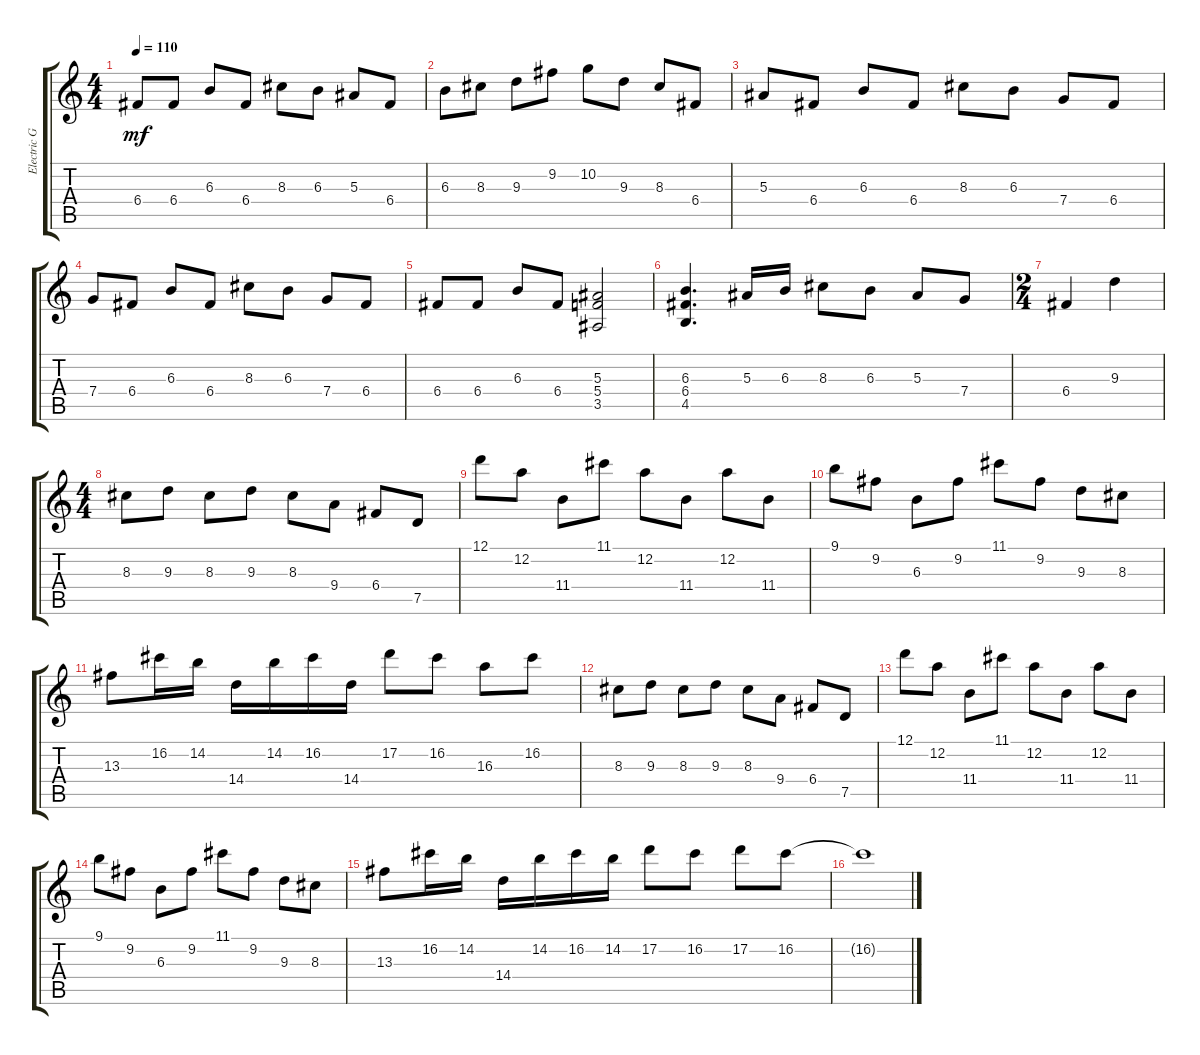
\track ("Electric Guitar" "Electric G") {instrument electricguitarclean}
\staff {score tabs}
\tuning (D4 A3 F3 C3 G2 C2) {hide}
\ts (4 4)
\tempo 110
\clef g2
\ks c
6.4.8{dy mf} 6.4.8 6.3.8 6.4.8 8.3.8 6.3.8 5.3.8 6.4.8 |
6.3.8 8.3.8 9.3.8 9.2.8 10.2.8 9.3.8 8.3.8 6.4.8 |
5.3.8 6.4.8 6.3.8 6.4.8 8.3.8 6.3.8 7.4.8 6.4.8 |
7.4.8 6.4.8 6.3.8 6.4.8 8.3.8 6.3.8 7.4.8 6.4.8 |
6.4.8 6.4.8 6.3.8 6.4.8 (5.3 5.4 3.5).2 |
(6.3 6.4 4.5).4{d} 5.3.16 6.3.16 8.3.8 6.3.8 5.3.8 7.4.8 |
\ts (2 4)
6.4.4 9.3.4 |
\ts (4 4)
8.3.8 9.3.8 8.3.8 9.3.8 8.3.8 9.4.8 6.4.8 7.5.8 |
12.1.8 12.2.8 11.4.8 11.1.8 12.2.8 11.4.8 12.2.8 11.4.8 |
9.1.8 9.2.8 6.3.8 9.2.8 11.1.8 9.2.8 9.3.8 8.3.8 |
13.3.8 16.2.16 14.2.16 14.4.16 14.2.16 16.2.16 14.4.16 17.2.8 16.2.8 16.3.8 16.2.8 |
8.3.8 9.3.8 8.3.8 9.3.8 8.3.8 9.4.8 6.4.8 7.5.8 |
12.1.8 12.2.8 11.4.8 11.1.8 12.2.8 11.4.8 12.2.8 11.4.8 |
9.1.8 9.2.8 6.3.8 9.2.8 11.1.8 9.2.8 9.3.8 8.3.8 |
13.3.8 16.2.16 14.2.16 14.4.16 14.2.16 16.2.16 14.2.16 17.2.8 16.2.8 17.2.8 16.2.8 |
16.2{t}.1
